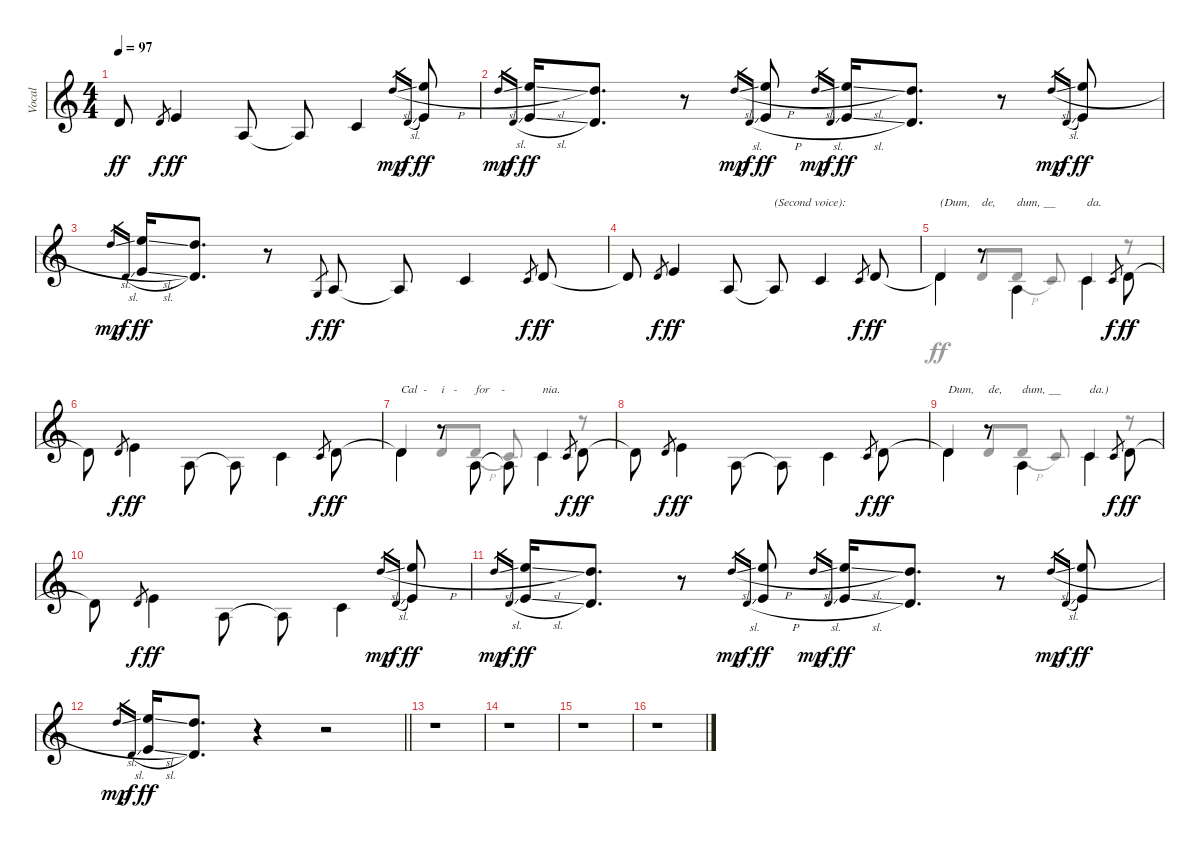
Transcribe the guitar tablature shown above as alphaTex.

\track ("Vocal" "Vocal") {instrument lead6voice}
\staff {score}
\tuning (E4 B3 G3 D3 A2 E2 B1) {hide}
\voice
\ts (4 4)
\tempo 97
\clef g2
\ks aminor
7.3{t}.8{dy ff} 7.3.8{gr dy f} 9.3.4{dy ff} 7.4.8 7.4{t}.8 5.3.4 10.1{sl}.16{gr dy mp} 7.3{sl}.16{gr dy f} (12.1{h} 9.3).8{dy ff} |
10.1{sl}.16{gr dy mp} 7.3{sl}.16{gr dy f} (12.1{sl} 9.3{sl}).16{dy ff} (10.1 7.3).8{d} r.8 10.1{sl}.16{gr dy mp} 7.3{sl}.16{gr dy f} (12.1{h} 9.3{h}).8{dy ff} 10.1{sl}.16{gr dy mp} 7.3{sl}.16{gr dy f} (12.1{sl} 9.3{sl}).16{dy ff} (10.1 7.3).8{d} r.8 10.1{sl}.16{gr dy mp} 7.3{sl}.16{gr dy f} (12.1{h} 9.3).8{dy ff} |
10.1{sl}.16{gr dy mp} 7.3{sl}.16{gr dy f} (12.1{sl} 9.3{sl}).16{dy ff} (10.1 7.3).8{d} r.8 5.4.8{gr dy f} 7.4.8{dy ff} 7.4{t}.8 5.3.4 5.3.8{gr dy f} 7.3.8{dy ff} |
7.3{t}.8 7.3.8{gr dy f} 9.3.4{dy ff} 7.4.8 7.4{t}.8{txt "(Second voice):"} 5.3.4 5.3.8{gr dy f} 7.3.8{dy ff} |
7.3{t}.4{txt "(Dum, " beam Down} r.8{txt "de, "} 7.4.4{txt "dum, __" beam Down} 5.3.4{txt "da." beam Down} 5.3.8{gr dy f} 7.3.8{dy ff beam Down} |
7.3{t}.8{beam Down} 7.3.8{gr dy f} 9.3.4{dy ff beam Down} 7.4.8{beam Down} 7.4{t}.8{beam Down} 5.3.4{beam Down} 5.3.8{gr dy f} 7.3.8{dy ff beam Down} |
7.3{t}.4{txt "Cal  - " beam Down} r.8{txt "i   - "} 7.4.8{txt "for    -" beam Down} 7.4{t}.8{beam Down} 5.3.4{txt "nia." beam Down} 5.3.8{gr dy f} 7.3.8{dy ff beam Down} |
7.3{t}.8{beam Down} 7.3.8{gr dy f} 9.3.4{dy ff beam Down} 7.4.8{beam Down} 7.4{t}.8{beam Down} 5.3.4{beam Down} 5.3.8{gr dy f} 7.3.8{dy ff beam Down} |
7.3{t}.4{txt "Dum, " beam Down} r.8{txt "de, "} 7.4.4{txt "dum, __" beam Down} 5.3.4{txt "da.)" beam Down} 5.3.8{gr dy f} 7.3.8{dy ff beam Down} |
7.3{t}.8{beam Down} 7.3.8{gr dy f} 9.3.4{dy ff beam Down} 7.4.8{beam Down} 7.4{t}.8{beam Down} 5.3.4{beam Down} 10.1{sl}.16{gr dy mp} 7.3{sl}.16{gr dy f} (12.1{h} 9.3).8{dy ff} |
10.1{sl}.16{gr dy mp} 7.3{sl}.16{gr dy f} (12.1{sl} 9.3{sl}).16{dy ff} (10.1 7.3).8{d} r.8 10.1{sl}.16{gr dy mp} 7.3{sl}.16{gr dy f} (12.1{h} 9.3{h}).8{dy ff} 10.1{sl}.16{gr dy mp} 7.3{sl}.16{gr dy f} (12.1{sl} 9.3{sl}).16{dy ff} (10.1 7.3).8{d} r.8 10.1{sl}.16{gr dy mp} 7.3{sl}.16{gr dy f} (12.1{h} 9.3).8{dy ff} |
\barLineRight lightlight
10.1{sl}.16{gr dy mp} 7.3{sl}.16{gr dy f} (12.1{sl} 9.3{sl}).16{dy ff} (10.1 7.3).8{d} r.4 r.2 |
r.1 |
r.1 |
r.1 |
r.1
\voice
\clef g2
\ottava regular
\simile none
\ks aminor
|
|
|
|
3.2.4{beam Up} 3.2.8{beam Up} 3.2{h}.8{beam Up} 1.2.8{beam Up} 1.2.4{beam Up} r.8 |
|
3.2.4{beam Up} 3.2.8{beam Up} 3.2{h}.8{beam Up} 1.2.8{beam Up} 1.2.4{beam Up} r.8 |
|
3.2.4{beam Up} 3.2.8{beam Up} 3.2{h}.8{beam Up} 1.2.8{beam Up} 1.2.4{beam Up} r.8 |
|
|
\barLineRight lightlight
|
|
|
|
